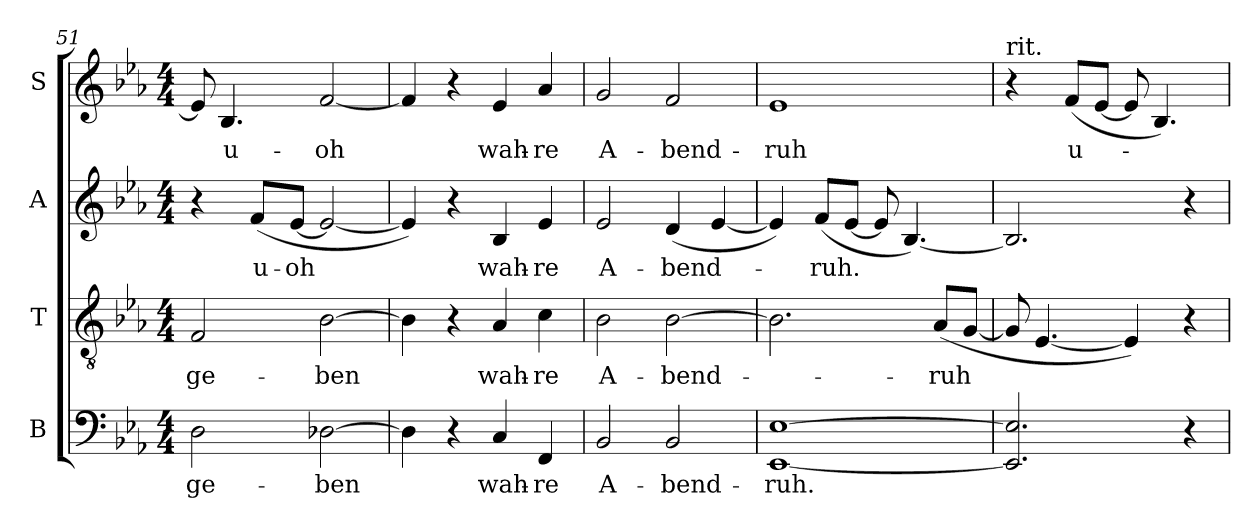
**kern	**text	**kern	**text	**kern	**text	**kern	**text
*part4	*part4	*part3	*part3	*part2	*part2	*part1	*part1
*staff4	*staff4	*staff3	*staff3	*staff2	*staff2	*staff1	*staff1
*I"B	*	*I"T	*	*I"A	*	*I"S	*
*I'B	*	*I'T	*	*I'A	*	*I'S	*
*clefF4	*	*clefGv2	*	*clefG2	*	*clefG2	*
*	*	*ITrd7c12	*	*	*	*	*
*k[b-e-a-]	*	*k[b-e-a-]	*	*k[b-e-a-]	*	*k[b-e-a-]	*
*E-:	*	*E-:	*	*E-:	*	*E-:	*
*M4/4	*	*M4/4	*	*M4/4	*	*M4/4	*
=51	=51	=51	=51	=51	=51	=51	=51
!	!LO:LY:b:color=#000000	!	!	!	!	!	!
!	!	!	!LO:LY:b:color=#000000	!	!	!	!
2Di\	ge-	2FFi/	ge-	4r	.	8e-i/]	.
!	!	!	!	!	!	!	!LO:LY:b:color=#000000
.	.	.	.	.	.	4.B-i/	-u-
!	!	!	!	!	!LO:LY:b:color=#000000	!	!
.	.	.	.	(8fi/L	u-	.	.
!	!	!	!	!	!LO:LY:b:color=#000000	!	!
.	.	.	.	[<8e-i/J	-oh	.	.
!	!LO:LY:b:color=#000000	!	!	!	!	!	!
!	!	!	!LO:LY:b:color=#000000	!	!	!	!
!	!	!	!	!	!	!	!LO:LY:b:color=#000000
[>2D-Xi\	-ben	[>2BB-i\	-ben	2e-i/_<	.	[<2fi/	-oh
!!LO:LB:g=z
=52	=52	=52	=52	=52	=52	=52	=52
4D-i\]	.	4BB-i\]	.	4e-i/])	.	4fi/]	.
4r	.	4r	.	4r	.	4r	.
!	!LO:LY:b:color=#000000	!	!	!	!	!	!
!	!	!	!LO:LY:b:color=#000000	!	!	!	!
!	!	!	!	!	!LO:LY:b:color=#000000	!	!
!	!	!	!	!	!	!	!LO:LY:b:color=#000000
4Ci/	wah-	4AA-i/	wah-	4B-i/	wah-	4e-i/	wah-
!	!LO:LY:b:color=#000000	!	!	!	!	!	!
!	!	!	!LO:LY:b:color=#000000	!	!	!	!
!	!	!	!	!	!LO:LY:b:color=#000000	!	!
!	!	!	!	!	!	!	!LO:LY:b:color=#000000
4FFi/	-re	4Ci\	-re	4e-i/	-re	4a-i/	-re
=53	=53	=53	=53	=53	=53	=53	=53
!	!LO:LY:b:color=#000000	!	!	!	!	!	!
!	!	!	!LO:LY:b:color=#000000	!	!	!	!
!	!	!	!	!	!LO:LY:b:color=#000000	!	!
!	!	!	!	!	!	!	!LO:LY:b:color=#000000
2BB-i/	A-	2BB-i\	A-	2e-i/	A-	2gi/	A-
!	!LO:LY:b:color=#000000	!	!	!	!	!	!
!	!	!	!LO:LY:b:color=#000000	!	!	!	!
!	!	!	!	!	!LO:LY:b:color=#000000	!	!
!	!	!	!	!	!	!	!LO:LY:b:color=#000000
2BB-i/	-bend-	[>2BB-i\	-bend-	(4di/	-bend-	2fi/	-bend-
.	.	.	.	[<4e-i/	.	.	.
=54	=54	=54	=54	=54	=54	=54	=54
!	!LO:LY:b:color=#000000	!	!	!	!	!	!
!	!	!	!	!	!	!	!LO:LY:b:color=#000000
[<1EE-i [>1E-i	-ruh.	2.BB-i\]	.	4e-i/])	.	1e-i	-ruh
!	!	!	!	!	!LO:LY:b:color=#000000	!	!
.	.	.	.	(8fi/L	-ruh.	.	.
.	.	.	.	[<8e-i/J	.	.	.
.	.	.	.	8e-i/]	.	.	.
.	.	.	.	[<4.B-i/)	.	.	.
!	!	!	!LO:LY:b:color=#000000	!	!	!	!
.	.	(8AA-i/L	-ruh	.	.	.	.
.	.	[<8GGi/J	.	.	.	.	.
=55	=55	=55	=55	=55	=55	=55	=55
!	!	!	!	!	!	!LO:TX:t=rit.	!
2.EE-i/] 2.E-i]	.	8GGi/]	.	2.B-i/]	.	4r	.
.	.	[<4.EE-i/	.	.	.	.	.
!	!	!	!	!	!	!	!LO:LY:b:color=#000000
.	.	.	.	.	.	(8fi/L	u-
.	.	.	.	.	.	[<8e-i/J	.
.	.	4EE-i/])	.	.	.	8e-i/]	.
.	.	.	.	.	.	4.B-i/)	.
4r	.	4r	.	4r	.	.	.
=	=	=	=	=	=	=	=
*-	*-	*-	*-	*-	*-	*-	*-
